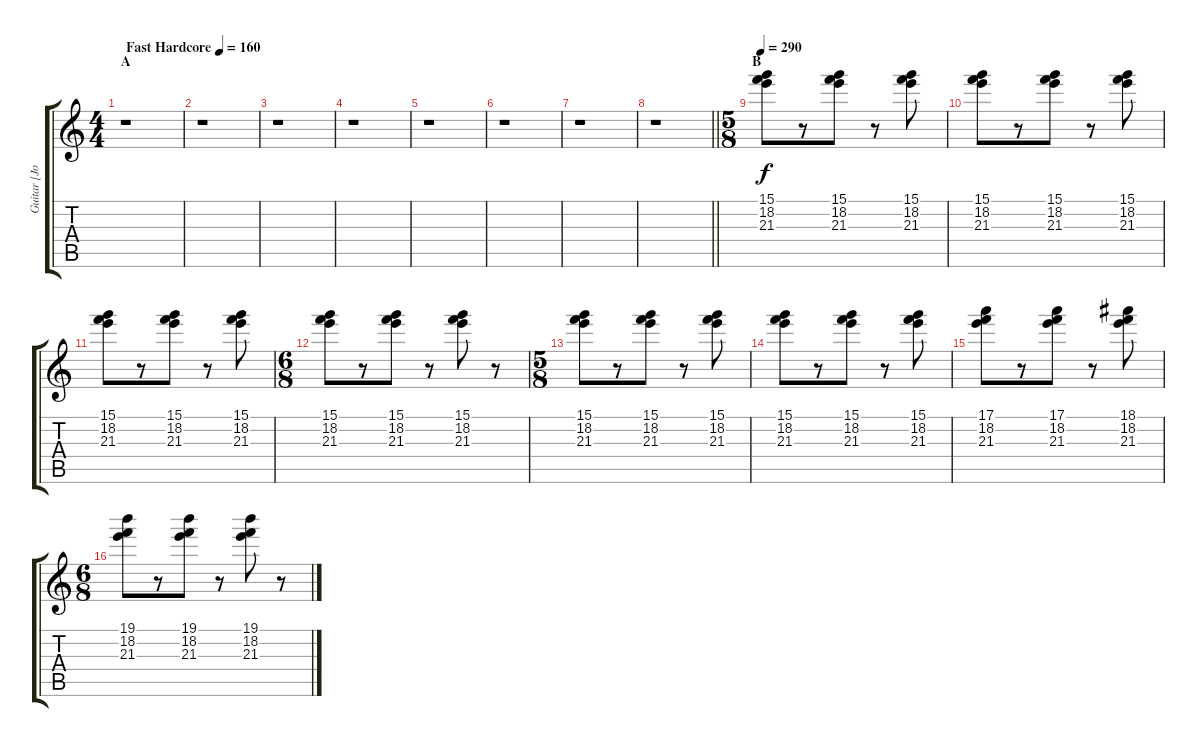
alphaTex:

\track ("Guitar [John]" "Guitar [Jo") {instrument distortionguitar}
\staff {score tabs}
\tuning (E4 B3 G3 D3 A2 E2) {hide}
\ts (4 4)
\section ("" "A")
\tempo (160 "Fast Hardcore")
\clef g2
\ks c
r.1{dy f instrument distortionguitar} |
r.1 |
r.1 |
r.1 |
r.1 |
r.1 |
r.1 |
\barLineRight lightlight
r.1 |
\ts (5 8)
\section ("" "B")
\tempo 290
(15.1 18.2 21.3).8 r.8 (15.1 18.2 21.3).8 r.8 (15.1 18.2 21.3).8 |
(15.1 18.2 21.3).8 r.8 (15.1 18.2 21.3).8 r.8 (15.1 18.2 21.3).8 |
(15.1 18.2 21.3).8 r.8 (15.1 18.2 21.3).8 r.8 (15.1 18.2 21.3).8 |
\ts (6 8)
(15.1 18.2 21.3).8 r.8 (15.1 18.2 21.3).8 r.8 (15.1 18.2 21.3).8 r.8 |
\ts (5 8)
(15.1 18.2 21.3).8 r.8 (15.1 18.2 21.3).8 r.8 (15.1 18.2 21.3).8 |
(15.1 18.2 21.3).8 r.8 (15.1 18.2 21.3).8 r.8 (15.1 18.2 21.3).8 |
(17.1 18.2 21.3).8 r.8 (17.1 18.2 21.3).8 r.8 (18.1 18.2 21.3).8 |
\ts (6 8)
(19.1 18.2 21.3).8 r.8 (19.1 18.2 21.3).8 r.8 (19.1 18.2 21.3).8 r.8
